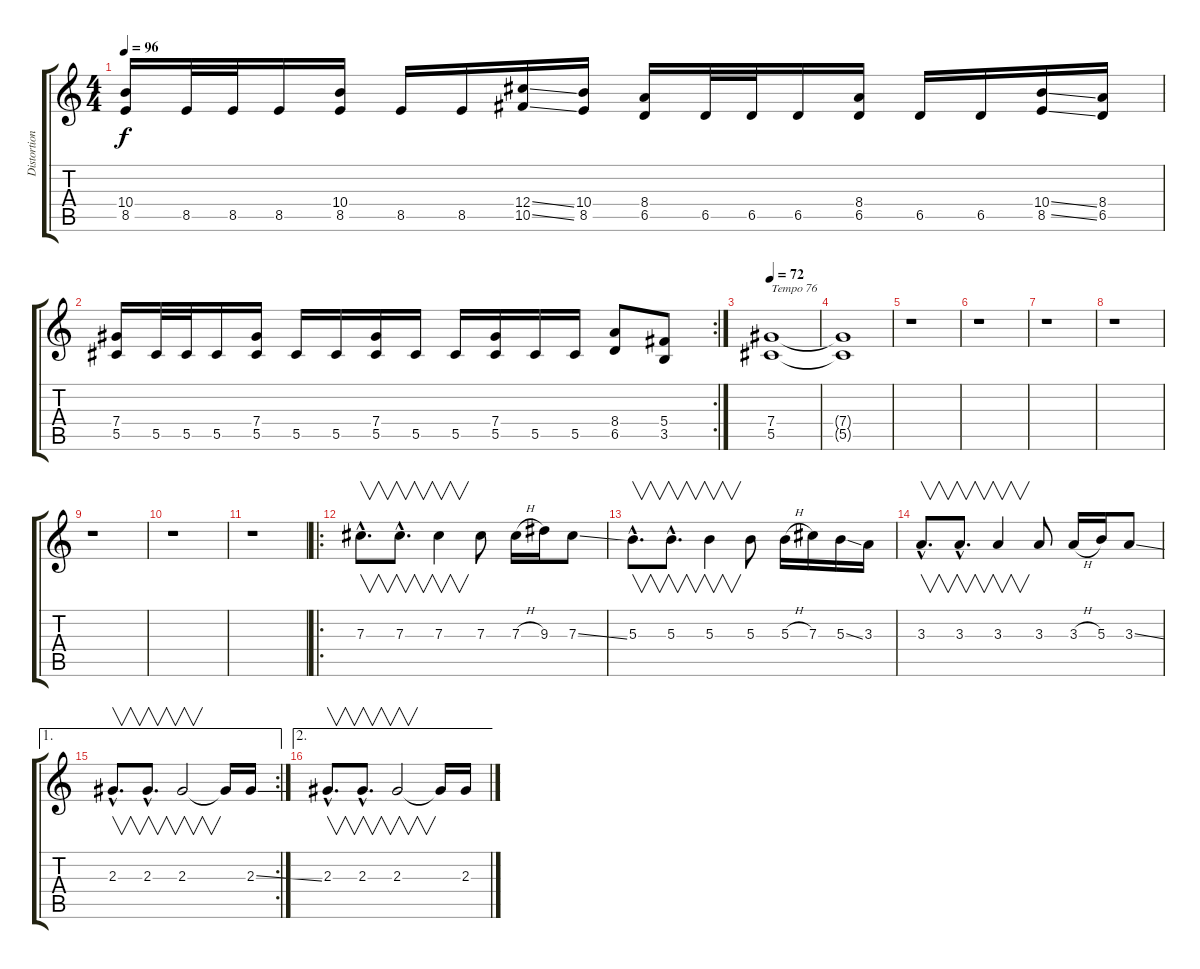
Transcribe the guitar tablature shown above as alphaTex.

\track ("Distortion Guitar 1" "Distortion") {instrument distortionguitar}
\staff {score tabs}
\tuning (Eb4 Bb3 Gb3 Db3 Ab2 Eb2) {hide}
\ts (4 4)
\tempo 96
\clef g2
\ks c
(10.4 8.5).16{dy f} 8.5.32 8.5.32 8.5.16 (10.4 8.5).16 8.5.16 8.5.16 (12.4{ss} 10.5{ss}).16 (10.4 8.5).16 (8.4 6.5).16 6.5.32 6.5.32 6.5.16 (8.4 6.5).16 6.5.16 6.5.16 (10.4{ss} 8.5{ss}).16 (8.4 6.5).16 |
\rc 2
(7.4 5.5).16 5.5.32 5.5.32 5.5.16 (7.4 5.5).16 5.5.16 5.5.16 (7.4 5.5).16 5.5.16 5.5.16 (7.4 5.5).16 5.5.16 5.5.16 (8.4 6.5).8 (5.4 3.5).8 |
\tempo 76
\tempo 72
(7.4 5.5).1{txt "Tempo 76"} |
(7.4{t} 5.5{t}).1 |
r.1 |
r.1 |
r.1 |
r.1 |
r.1 |
r.1 |
r.1 |
\ro
7.3{hac}.8{v d} 7.3{hac}.8{v d} 7.3.4{v} 7.3.8 7.3{h}.16 9.3.16 7.3{ss}.8 |
5.3{hac}.8{v d} 5.3{hac}.8{v d} 5.3.4{v} 5.3.8 5.3{h}.16 7.3.16 5.3{ss}.16 3.3.16 |
3.3{hac}.8{v d} 3.3{hac}.8{v d} 3.3.4{v} 3.3.8 3.3{h}.16 5.3.16 3.3{ss}.8 |
\ae 1
\rc 2
2.3{hac}.8{v d} 2.3{hac}.8{v d} 2.3.2{v} 2.3{t}.16 2.3{ss}.16 |
\ae 2
2.3{hac}.8{v d} 2.3{hac}.8{v d} 2.3.2{v} 2.3{t}.16 2.3.16
